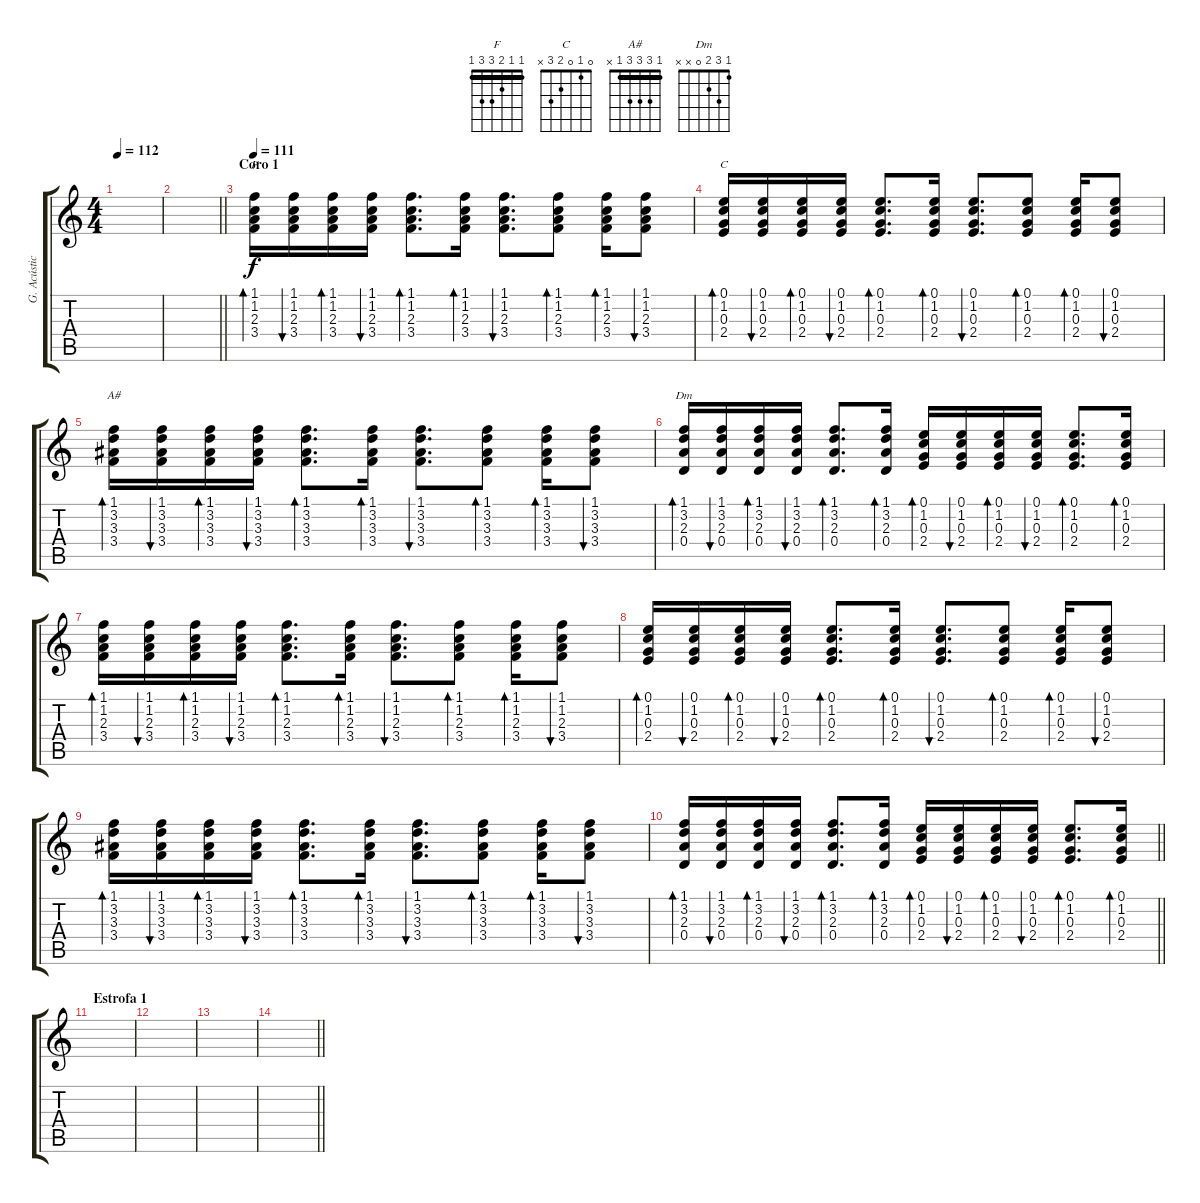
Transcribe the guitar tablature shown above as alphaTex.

\track ("G. Acústica" "G. Acústic") {instrument acousticguitarnylon}
\staff {score tabs}
\tuning (E4 B3 G3 D3 A2 E2) {hide}
\chord ("F" 1 1 2 3 3 1) {barre 1}
\chord ("C" 0 1 0 2 3 x)
\chord ("A#" 1 3 3 3 1 x) {barre 1}
\chord ("Dm" 1 3 2 0 x x)
\ts (4 4)
\tempo 112
\clef g2
\ks c
|
\barLineRight lightlight
|
\section ("" "Coro 1")
\tempo 111
(1.1 1.2 2.3 3.4).16{bd 60 ch "F"} (1.1 1.2 2.3 3.4).16{bu 60} (1.1 1.2 2.3 3.4).16{bd 60} (1.1 1.2 2.3 3.4).16{bu 60} (1.1 1.2 2.3 3.4).8{d bd 60} (1.1 1.2 2.3 3.4).16{bd 60} (1.1 1.2 2.3 3.4).8{d bu 60} (1.1 1.2 2.3 3.4).8{bd 60} (1.1 1.2 2.3 3.4).16{bd 60} (1.1 1.2 2.3 3.4).8{bu 60} |
(0.1 1.2 0.3 2.4).16{bd 60 ch "C"} (0.1 1.2 0.3 2.4).16{bu 60} (0.1 1.2 0.3 2.4).16{bd 60} (0.1 1.2 0.3 2.4).16{bu 60} (0.1 1.2 0.3 2.4).8{d bd 60} (0.1 1.2 0.3 2.4).16{bd 60} (0.1 1.2 0.3 2.4).8{d bu 60} (0.1 1.2 0.3 2.4).8{bd 60} (0.1 1.2 0.3 2.4).16{bd 60} (0.1 1.2 0.3 2.4).8{bu 60} |
(1.1 3.2 3.3 3.4).16{bd 60 ch "A#"} (1.1 3.2 3.3 3.4).16{bu 60} (1.1 3.2 3.3 3.4).16{bd 60} (1.1 3.2 3.3 3.4).16{bu 60} (1.1 3.2 3.3 3.4).8{d bd 60} (1.1 3.2 3.3 3.4).16{bd 60} (1.1 3.2 3.3 3.4).8{d bu 60} (1.1 3.2 3.3 3.4).8{bd 60} (1.1 3.2 3.3 3.4).16{bd 60} (1.1 3.2 3.3 3.4).8{bu 60} |
(1.1 3.2 2.3 0.4).16{bd 60 ch "Dm"} (1.1 3.2 2.3 0.4).16{bu 60} (1.1 3.2 2.3 0.4).16{bd 60} (1.1 3.2 2.3 0.4).16{bu 60} (1.1 3.2 2.3 0.4).8{d bd 60} (1.1 3.2 2.3 0.4).16{bd 60} (0.1 1.2 0.3 2.4).16{bd 60} (0.1 1.2 0.3 2.4).16{bu 60} (0.1 1.2 0.3 2.4).16{bd 60} (0.1 1.2 0.3 2.4).16{bu 60} (0.1 1.2 0.3 2.4).8{d bd 60} (0.1 1.2 0.3 2.4).16{bd 60} |
(1.1 1.2 2.3 3.4).16{bd 60} (1.1 1.2 2.3 3.4).16{bu 60} (1.1 1.2 2.3 3.4).16{bd 60} (1.1 1.2 2.3 3.4).16{bu 60} (1.1 1.2 2.3 3.4).8{d bd 60} (1.1 1.2 2.3 3.4).16{bd 60} (1.1 1.2 2.3 3.4).8{d bu 60} (1.1 1.2 2.3 3.4).8{bd 60} (1.1 1.2 2.3 3.4).16{bd 60} (1.1 1.2 2.3 3.4).8{bu 60} |
(0.1 1.2 0.3 2.4).16{bd 60} (0.1 1.2 0.3 2.4).16{bu 60} (0.1 1.2 0.3 2.4).16{bd 60} (0.1 1.2 0.3 2.4).16{bu 60} (0.1 1.2 0.3 2.4).8{d bd 60} (0.1 1.2 0.3 2.4).16{bd 60} (0.1 1.2 0.3 2.4).8{d bu 60} (0.1 1.2 0.3 2.4).8{bd 60} (0.1 1.2 0.3 2.4).16{bd 60} (0.1 1.2 0.3 2.4).8{bu 60} |
(1.1 3.2 3.3 3.4).16{bd 60} (1.1 3.2 3.3 3.4).16{bu 60} (1.1 3.2 3.3 3.4).16{bd 60} (1.1 3.2 3.3 3.4).16{bu 60} (1.1 3.2 3.3 3.4).8{d bd 60} (1.1 3.2 3.3 3.4).16{bd 60} (1.1 3.2 3.3 3.4).8{d bu 60} (1.1 3.2 3.3 3.4).8{bd 60} (1.1 3.2 3.3 3.4).16{bd 60} (1.1 3.2 3.3 3.4).8{bu 60} |
\barLineRight lightlight
(1.1 3.2 2.3 0.4).16{bd 60} (1.1 3.2 2.3 0.4).16{bu 60} (1.1 3.2 2.3 0.4).16{bd 60} (1.1 3.2 2.3 0.4).16{bu 60} (1.1 3.2 2.3 0.4).8{d bd 60} (1.1 3.2 2.3 0.4).16{bd 60} (0.1 1.2 0.3 2.4).16{bd 60} (0.1 1.2 0.3 2.4).16{bu 60} (0.1 1.2 0.3 2.4).16{bd 60} (0.1 1.2 0.3 2.4).16{bu 60} (0.1 1.2 0.3 2.4).8{d bd 60} (0.1 1.2 0.3 2.4).16{bd 60} |
\section ("" "Estrofa 1")
|
|
|
\barLineRight lightlight
